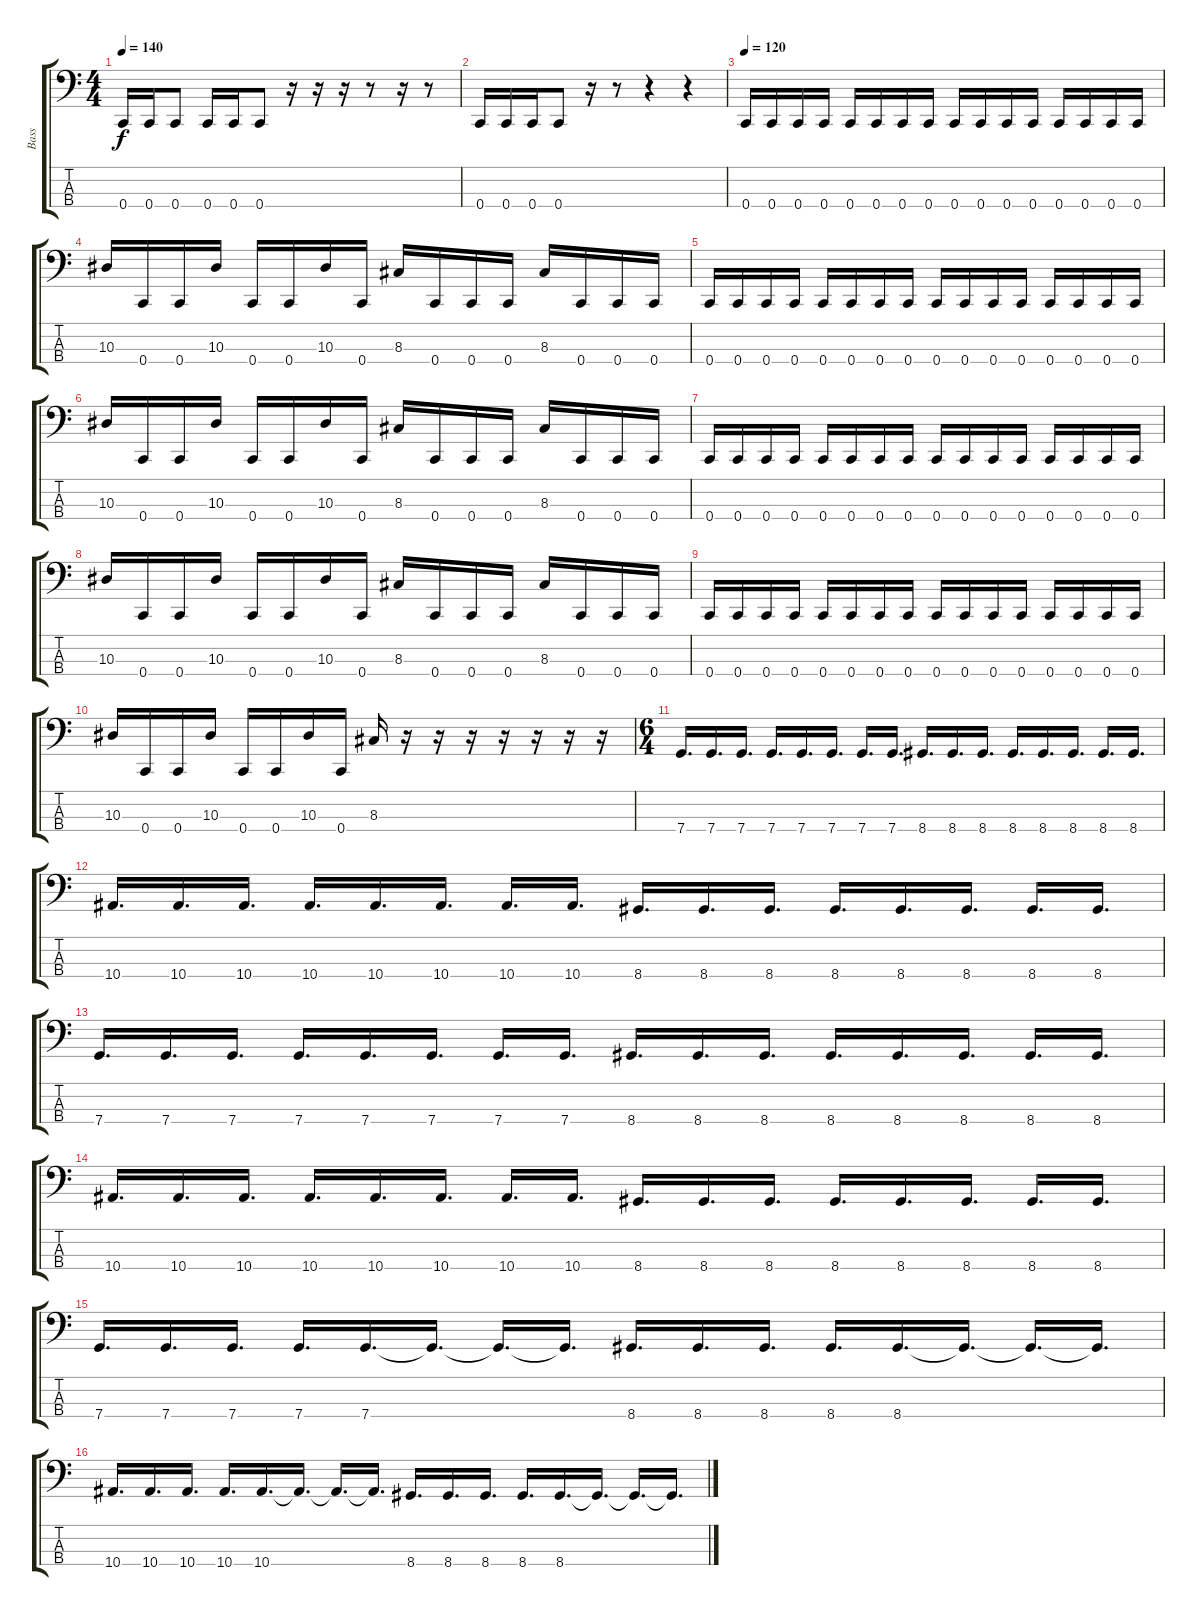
\track ("Bass" "Bass") {instrument electricbasspick}
\staff {score tabs}
\tuning (Eb2 Bb1 F1 C1) {hide}
\ts (4 4)
\tempo 140
\clef f4
\ks c
0.4.16{dy f} 0.4.16 0.4.8 0.4.16 0.4.16 0.4.8 r.16 r.16 r.16 r.8 r.16 r.8 |
0.4.16 0.4.16 0.4.16 0.4.8 r.16 r.8 r.4 r.4 |
\tempo 120
0.4.16 0.4.16 0.4.16 0.4.16 0.4.16 0.4.16 0.4.16 0.4.16 0.4.16 0.4.16 0.4.16 0.4.16 0.4.16 0.4.16 0.4.16 0.4.16 |
10.3.16 0.4.16 0.4.16 10.3.16 0.4.16 0.4.16 10.3.16 0.4.16 8.3.16 0.4.16 0.4.16 0.4.16 8.3.16 0.4.16 0.4.16 0.4.16 |
0.4.16 0.4.16 0.4.16 0.4.16 0.4.16 0.4.16 0.4.16 0.4.16 0.4.16 0.4.16 0.4.16 0.4.16 0.4.16 0.4.16 0.4.16 0.4.16 |
10.3.16 0.4.16 0.4.16 10.3.16 0.4.16 0.4.16 10.3.16 0.4.16 8.3.16 0.4.16 0.4.16 0.4.16 8.3.16 0.4.16 0.4.16 0.4.16 |
0.4.16 0.4.16 0.4.16 0.4.16 0.4.16 0.4.16 0.4.16 0.4.16 0.4.16 0.4.16 0.4.16 0.4.16 0.4.16 0.4.16 0.4.16 0.4.16 |
10.3.16 0.4.16 0.4.16 10.3.16 0.4.16 0.4.16 10.3.16 0.4.16 8.3.16 0.4.16 0.4.16 0.4.16 8.3.16 0.4.16 0.4.16 0.4.16 |
0.4.16 0.4.16 0.4.16 0.4.16 0.4.16 0.4.16 0.4.16 0.4.16 0.4.16 0.4.16 0.4.16 0.4.16 0.4.16 0.4.16 0.4.16 0.4.16 |
10.3.16 0.4.16 0.4.16 10.3.16 0.4.16 0.4.16 10.3.16 0.4.16 8.3.16 r.16 r.16 r.16 r.16 r.16 r.16 r.16 |
\ts (6 4)
7.4.16{d} 7.4.16{d} 7.4.16{d} 7.4.16{d} 7.4.16{d} 7.4.16{d} 7.4.16{d} 7.4.16{d} 8.4.16{d} 8.4.16{d} 8.4.16{d} 8.4.16{d} 8.4.16{d} 8.4.16{d} 8.4.16{d} 8.4.16{d} |
10.4.16{d} 10.4.16{d} 10.4.16{d} 10.4.16{d} 10.4.16{d} 10.4.16{d} 10.4.16{d} 10.4.16{d} 8.4.16{d} 8.4.16{d} 8.4.16{d} 8.4.16{d} 8.4.16{d} 8.4.16{d} 8.4.16{d} 8.4.16{d} |
7.4.16{d} 7.4.16{d} 7.4.16{d} 7.4.16{d} 7.4.16{d} 7.4.16{d} 7.4.16{d} 7.4.16{d} 8.4.16{d} 8.4.16{d} 8.4.16{d} 8.4.16{d} 8.4.16{d} 8.4.16{d} 8.4.16{d} 8.4.16{d} |
10.4.16{d} 10.4.16{d} 10.4.16{d} 10.4.16{d} 10.4.16{d} 10.4.16{d} 10.4.16{d} 10.4.16{d} 8.4.16{d} 8.4.16{d} 8.4.16{d} 8.4.16{d} 8.4.16{d} 8.4.16{d} 8.4.16{d} 8.4.16{d} |
7.4.16{d} 7.4.16{d} 7.4.16{d} 7.4.16{d} 7.4.16{d} 7.4{t}.16{d} 7.4{t}.16{d} 7.4{t}.16{d} 8.4.16{d} 8.4.16{d} 8.4.16{d} 8.4.16{d} 8.4.16{d} 8.4{t}.16{d} 8.4{t}.16{d} 8.4{t}.16{d} |
10.4.16{d} 10.4.16{d} 10.4.16{d} 10.4.16{d} 10.4.16{d} 10.4{t}.16{d} 10.4{t}.16{d} 10.4{t}.16{d} 8.4.16{d} 8.4.16{d} 8.4.16{d} 8.4.16{d} 8.4.16{d} 8.4{t}.16{d} 8.4{t}.16{d} 8.4{t}.16{d}
